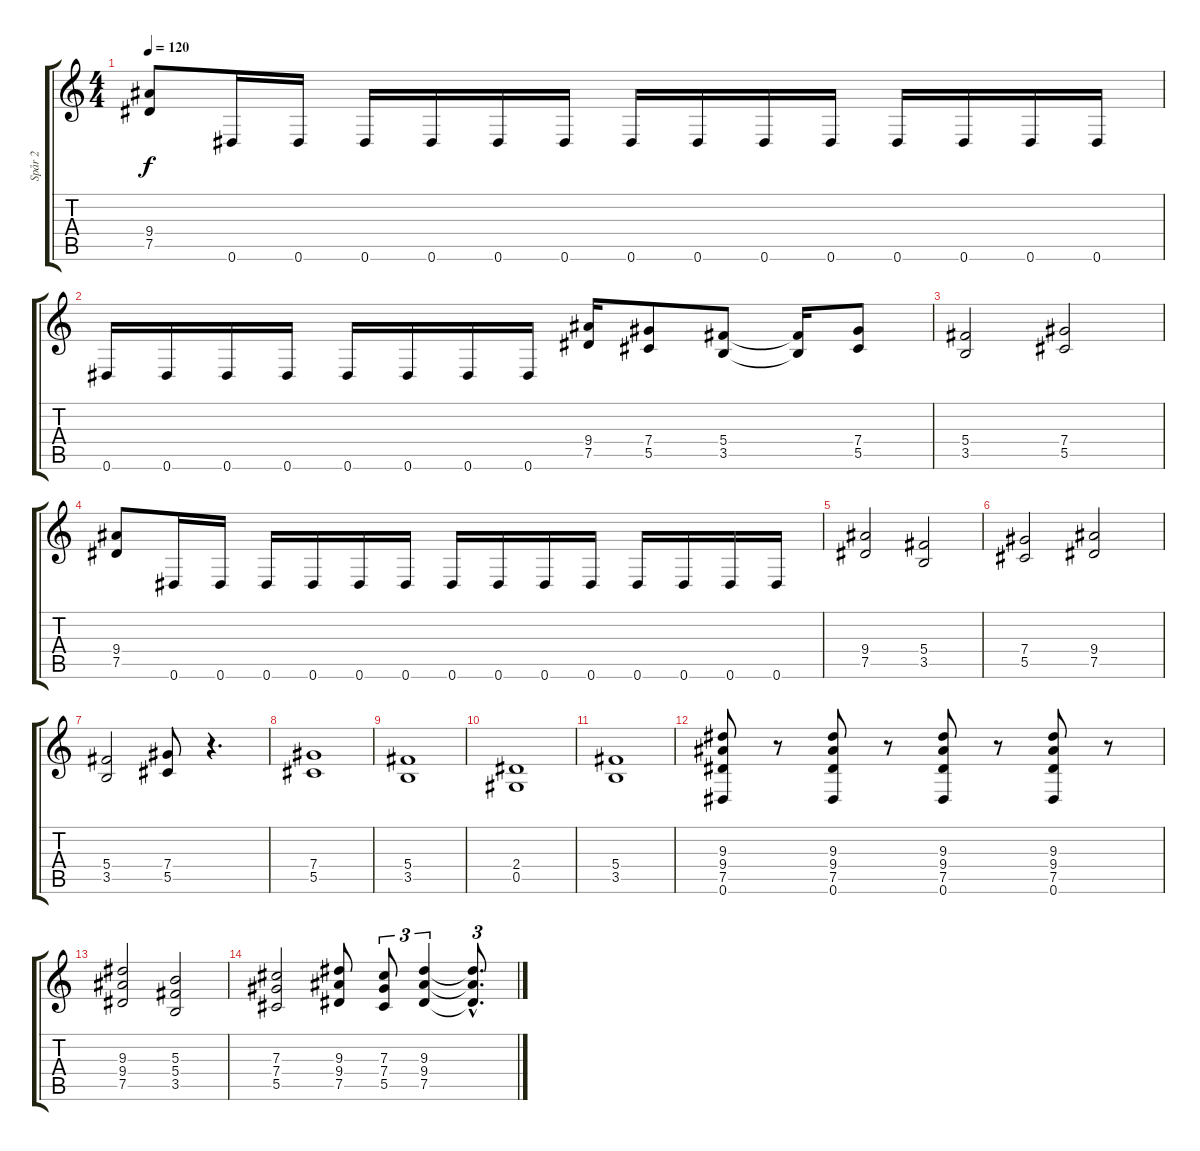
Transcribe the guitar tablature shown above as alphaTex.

\track ("Spår 2" "Spår 2") {instrument distortionguitar}
\staff {score tabs}
\tuning (Eb4 Bb3 Gb3 Db3 Ab2 Eb2) {hide}
\ts (4 4)
\tempo 120
\clef g2
\ks c
(9.4 7.5).8{dy f} 0.6.16 0.6.16 0.6.16 0.6.16 0.6.16 0.6.16 0.6.16 0.6.16 0.6.16 0.6.16 0.6.16 0.6.16 0.6.16 0.6.16 |
0.6.16 0.6.16 0.6.16 0.6.16 0.6.16 0.6.16 0.6.16 0.6.16 (9.4 7.5).16 (7.4 5.5).8 (5.4 3.5).8 (5.4{t} 3.5{t}).16 (7.4 5.5).8 |
(5.4 3.5).2 (7.4 5.5).2 |
(9.4 7.5).8 0.6.16 0.6.16 0.6.16 0.6.16 0.6.16 0.6.16 0.6.16 0.6.16 0.6.16 0.6.16 0.6.16 0.6.16 0.6.16 0.6.16 |
(9.4 7.5).2 (5.4 3.5).2 |
(7.4 5.5).2 (9.4 7.5).2 |
(5.4 3.5).2 (7.4 5.5).8 r.4{d} |
(7.4 5.5).1 |
(5.4 3.5).1 |
(2.4 0.5).1 |
(5.4 3.5).1 |
(9.3 9.4 7.5 0.6).8 r.8 (9.3 9.4 7.5 0.6).8 r.8 (9.3 9.4 7.5 0.6).8 r.8 (9.3 9.4 7.5 0.6).8 r.8 |
(9.3 9.4 7.5).2 (5.3 5.4 3.5).2 |
(7.3 7.4 5.5).2 (9.3 9.4 7.5).8 (7.3 7.4 5.5).8{tu (3 2)} (9.3 9.4 7.5).4{tu (3 2)} (9.3{hac t} 9.4{hac t} 7.5{hac t}).8{d tu (3 2)}
